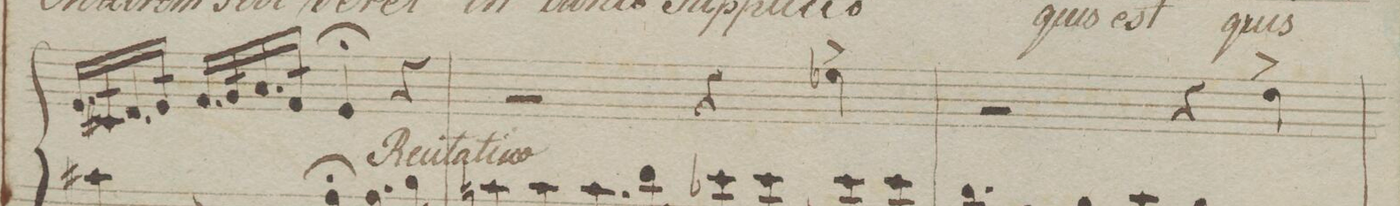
**kern	**dynam
*I"Violio 1mo	*
*clefG2	*
*k[b-]	*
*met(c)	*
*M4/4	*
16.e/LL	.
32c#X/K	.
16.d/	.
32e/JJk	.
16.f/LL	.
32g/K	.
16.a/	.
32f/JJk	.
4e/;	.
4r	.
=9	=9
2r	.
4r	.
4ee-X\^	.
=10	=10
2r	.
4r	.
4dd\^	.
=11	=11
*-	*-
